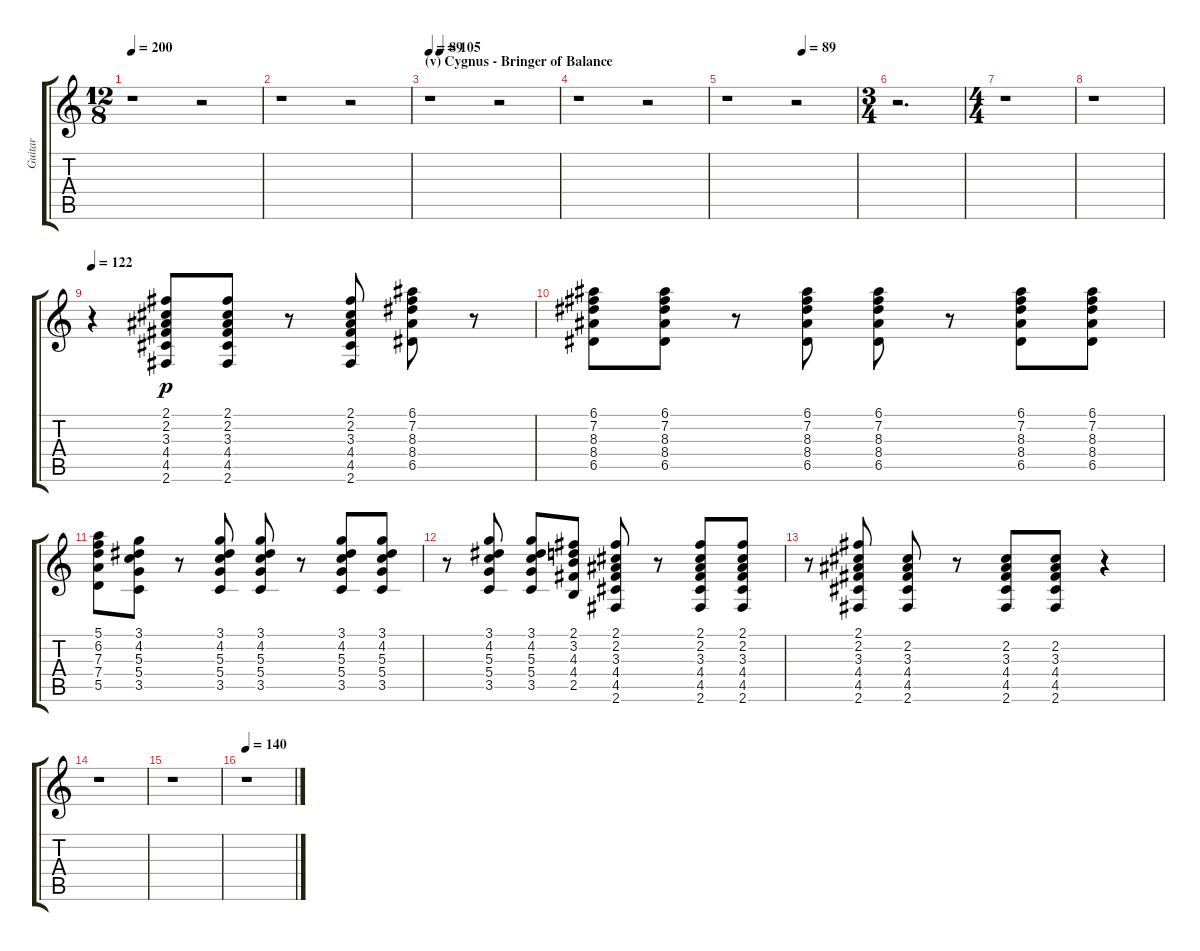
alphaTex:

\track ("Guitar" "Guitar") {instrument overdrivenguitar}
\staff {score tabs}
\tuning (E4 B3 G3 D3 A2 E2) {hide}
\ts (12 8)
\tempo 200
\clef g2
\ks c
r.1{dy f} r.2 |
r.1 r.2 |
\section ("" "(v) Cygnus - Bringer of Balance")
\tempo 89
\tempo (105 0.08333333333333333)
r.1 r.2 |
r.1 r.2 |
\tempo (89 0.5833333333333334)
r.1 r.2 |
\ts (3 4)
r.2{d} |
\ts (4 4)
r.1 |
r.1 |
\tempo 122
r.4 (2.1 2.2 3.3 4.4 4.5 2.6).8{dy p} (2.1 2.2 3.3 4.4 4.5 2.6).8 r.8 (2.1 2.2 3.3 4.4 4.5 2.6).8 (6.1 7.2 8.3 8.4 6.5).8 r.8 |
(6.1 7.2 8.3 8.4 6.5).8 (6.1 7.2 8.3 8.4 6.5).8 r.8 (6.1 7.2 8.3 8.4 6.5).8 (6.1 7.2 8.3 8.4 6.5).8 r.8 (6.1 7.2 8.3 8.4 6.5).8 (6.1 7.2 8.3 8.4 6.5).8 |
(5.1 6.2 7.3 7.4 5.5).8 (3.1 4.2 5.3 5.4 3.5).8 r.8 (3.1 4.2 5.3 5.4 3.5).8 (3.1 4.2 5.3 5.4 3.5).8 r.8 (3.1 4.2 5.3 5.4 3.5).8 (3.1 4.2 5.3 5.4 3.5).8 |
r.8 (3.1 4.2 5.3 5.4 3.5).8 (3.1 4.2 5.3 5.4 3.5).8 (2.1 3.2 4.3 4.4 2.5).8 (2.1 2.2 3.3 4.4 4.5 2.6).8 r.8 (2.1 2.2 3.3 4.4 4.5 2.6).8 (2.1 2.2 3.3 4.4 4.5 2.6).8 |
r.8 (2.1 2.2 3.3 4.4 4.5 2.6).8 (2.2 3.3 4.4 4.5 2.6).8 r.8 (2.2 3.3 4.4 4.5 2.6).8 (2.2 3.3 4.4 4.5 2.6).8 r.4 |
r.1 |
r.1 |
\tempo 140
r.1
